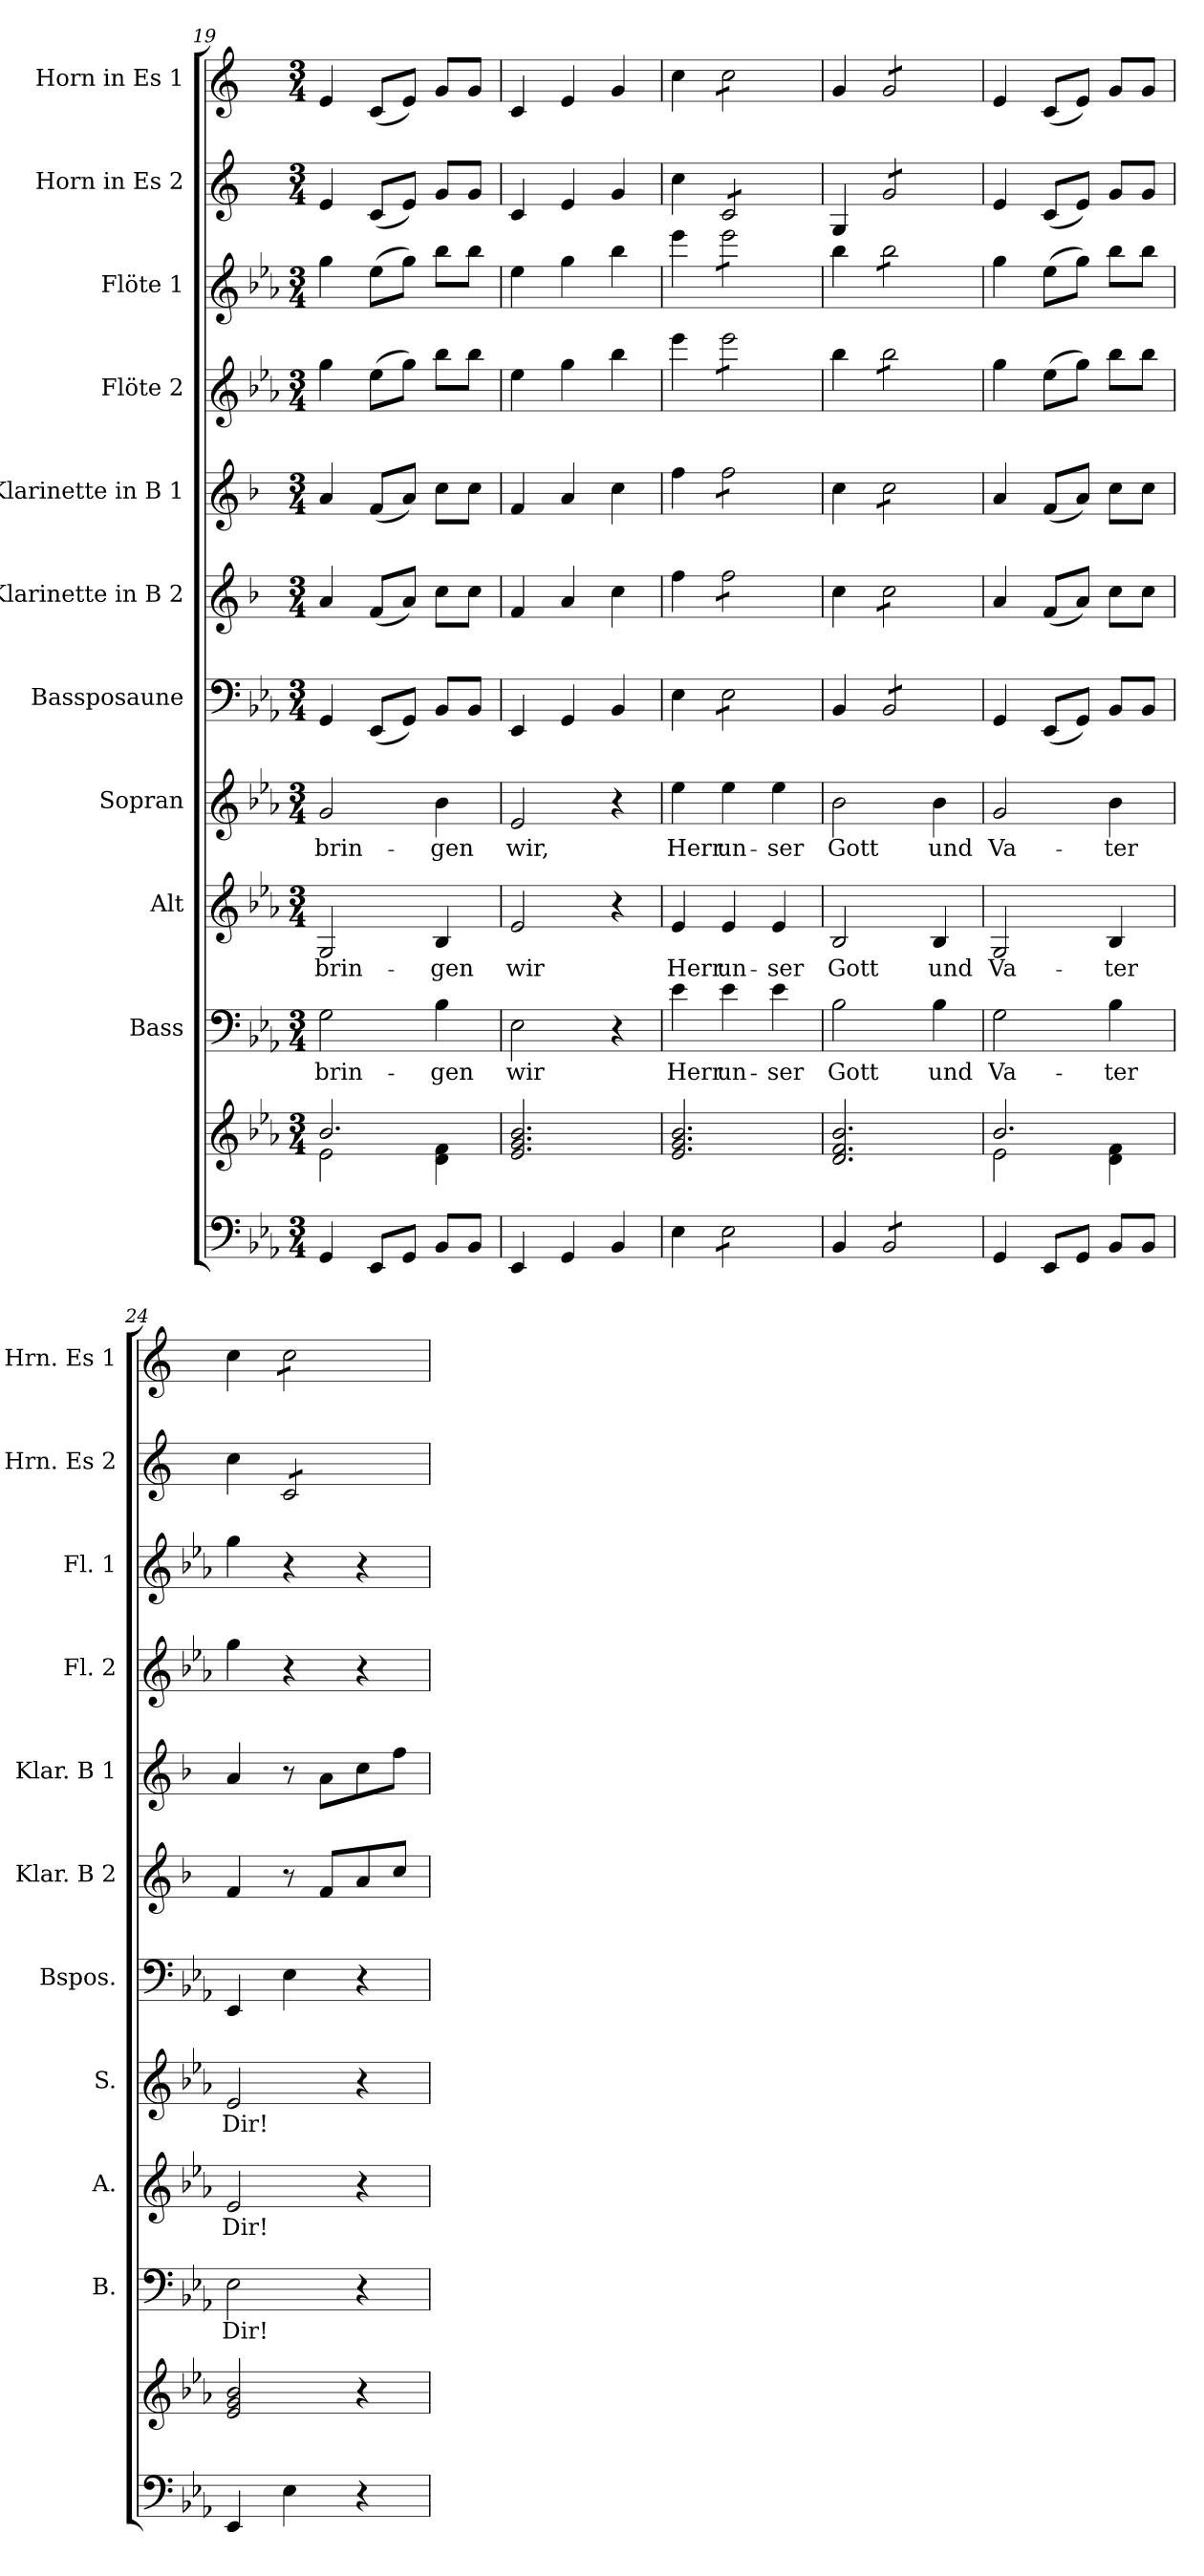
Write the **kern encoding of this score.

**kern	**kern	**kern	**text	**kern	**text	**kern	**text	**kern	**kern	**kern	**kern	**kern	**kern	**kern
*part11	*part11	*part10	*part10	*part9	*part9	*part8	*part8	*part7	*part6	*part5	*part4	*part3	*part2	*part1
*staff12	*staff11	*staff10	*staff10	*staff9	*staff9	*staff8	*staff8	*staff7	*staff6	*staff5	*staff4	*staff3	*staff2	*staff1
*	*	*I"Bass	*	*I"Alt	*	*I"Sopran	*	*I"Bassposaune	*I"Klarinette in B 2	*I"Klarinette in B 1	*I"Flöte 2	*I"Flöte 1	*I"Horn in Es 2	*I"Horn in Es 1
*	*	*I'B.	*	*I'A.	*	*I'S.	*	*I'Bspos.	*I'Klar. B 2	*I'Klar. B 1	*I'Fl. 2	*I'Fl. 1	*I'Hrn. Es 2	*I'Hrn. Es 1
!!LO:PB:g=z
*clefF4	*clefG2	*clefF4	*	*clefG2	*	*clefG2	*	*clefF4	*clefG2	*clefG2	*clefG2	*clefG2	*clefG2	*clefG2
*	*	*	*	*	*	*	*	*	*ITrd1c2	*ITrd1c2	*	*	*ITrd5c9	*ITrd5c9
*k[b-e-a-]	*k[b-e-a-]	*k[b-e-a-]	*	*k[b-e-a-]	*	*k[b-e-a-]	*	*k[b-e-a-]	*k[b-e-a-]	*k[b-e-a-]	*k[b-e-a-]	*k[b-e-a-]	*k[b-e-a-]	*k[b-e-a-]
*E-:	*E-:	*E-:	*	*E-:	*	*E-:	*	*E-:	*E-:	*E-:	*E-:	*E-:	*E-:	*E-:
*M3/4	*M3/4	*M3/4	*	*M3/4	*	*M3/4	*	*M3/4	*M3/4	*M3/4	*M3/4	*M3/4	*M3/4	*M3/4
=19	=19	=19	=19	=19	=19	=19	=19	=19	=19	=19	=19	=19	=19	=19
*	*^	*	*	*	*	*	*	*	*	*	*	*	*	*
!	!	!	!	!LO:LY:b	!	!LO:LY:b	!	!LO:LY:b	!	!	!	!	!	!	!
4GG/	2.b-/	2e-\	2G\	brin-	2G/	brin-	2g/	brin-	4GG/	4g/	4g/	4gg\	4gg\	4G/	4G/
8EE-/L	.	.	.	.	.	.	.	.	(<8EE-/L	(<8e-/L	(<8e-/L	(>8ee-\L	(>8ee-\L	(<8E-/L	(<8E-/L
8GG/J	.	.	.	.	.	.	.	.	8GG/J)	8g/J)	8g/J)	8gg\J)	8gg\J)	8G/J)	8G/J)
!	!	!	!	!LO:LY:b	!	!LO:LY:b	!	!LO:LY:b	!	!	!	!	!	!	!
8BB-/L	.	4d\ 4f\	4B-\	-gen	4B-/	-gen	4b-\	-gen	8BB-/L	8b-\L	8b-\L	8bb-\L	8bb-\L	8B-/L	8B-/L
8BB-/J	.	.	.	.	.	.	.	.	8BB-/J	8b-\J	8b-\J	8bb-\J	8bb-\J	8B-/J	8B-/J
*	*v	*v	*	*	*	*	*	*	*	*	*	*	*	*	*
!!LO:PB:g=z
=20	=20	=20	=20	=20	=20	=20	=20	=20	=20	=20	=20	=20	=20	=20
!	!	!	!LO:LY:b	!	!LO:LY:b	!	!LO:LY:b	!	!	!	!	!	!	!
4EE-/	2.e-/ 2.g/ 2.b-/	2E-\	wir	2e-/	wir	2e-/	wir,	4EE-/	4e-/	4e-/	4ee-\	4ee-\	4E-/	4E-/
4GG/	.	.	.	.	.	.	.	4GG/	4g/	4g/	4gg\	4gg\	4G/	4G/
4BB-/	.	4r	.	4r	.	4r	.	4BB-/	4b-\	4b-\	4bb-\	4bb-\	4B-/	4B-/
!!LO:PB:g=z
=21	=21	=21	=21	=21	=21	=21	=21	=21	=21	=21	=21	=21	=21	=21
!	!	!	!LO:LY:b	!	!LO:LY:b	!	!LO:LY:b	!	!	!	!	!	!	!
4E-\	2.e-/ 2.g/ 2.b-/	4e-\	Herr	4e-/	Herr	4ee-\	Herr	4E-\	4ee-\	4ee-\	4eee-\	4eee-\	4e-\	4e-\
!	!	!	!LO:LY:b	!	!LO:LY:b	!	!LO:LY:b	!	!	!	!	!	!	!
*tremolo	*	*	*	*	*	*	*	*	*	*	*	*	*	*
*	*	*	*	*	*	*	*	*tremolo	*	*	*	*	*	*
*	*	*	*	*	*	*	*	*	*tremolo	*	*	*	*	*
*	*	*	*	*	*	*	*	*	*	*tremolo	*	*	*	*
*	*	*	*	*	*	*	*	*	*	*	*tremolo	*	*	*
*	*	*	*	*	*	*	*	*	*	*	*	*tremolo	*	*
*	*	*	*	*	*	*	*	*	*	*	*	*	*tremolo	*
*	*	*	*	*	*	*	*	*	*	*	*	*	*	*tremolo
8E-\L	.	4e-\	un-	4e-/	un-	4ee-\	un-	8E-\L	8ee-\L	8ee-\L	8eee-\L	8eee-\L	8E-/L	8e-\L
8E-\	.	.	.	.	.	.	.	8E-\	8ee-\	8ee-\	8eee-\	8eee-\	8E-/	8e-\
!	!	!	!LO:LY:b	!	!LO:LY:b	!	!LO:LY:b	!	!	!	!	!	!	!
8E-\	.	4e-\	-ser	4e-/	-ser	4ee-\	-ser	8E-\	8ee-\	8ee-\	8eee-\	8eee-\	8E-/	8e-\
8E-\J	.	.	.	.	.	.	.	8E-\J	8ee-\J	8ee-\J	8eee-\J	8eee-\J	8E-/J	8e-\J
*	*	*	*	*	*	*	*	*	*	*	*	*	*	*Xtremolo
*	*	*	*	*	*	*	*	*	*	*	*	*	*Xtremolo	*
*	*	*	*	*	*	*	*	*	*	*	*	*Xtremolo	*	*
*	*	*	*	*	*	*	*	*	*	*	*Xtremolo	*	*	*
*	*	*	*	*	*	*	*	*	*	*Xtremolo	*	*	*	*
*	*	*	*	*	*	*	*	*	*Xtremolo	*	*	*	*	*
*	*	*	*	*	*	*	*	*Xtremolo	*	*	*	*	*	*
*Xtremolo	*	*	*	*	*	*	*	*	*	*	*	*	*	*
!!LO:PB:g=z
=22	=22	=22	=22	=22	=22	=22	=22	=22	=22	=22	=22	=22	=22	=22
!	!	!	!LO:LY:b	!	!LO:LY:b	!	!LO:LY:b	!	!	!	!	!	!	!
4BB-/	2.d/ 2.f/ 2.b-/	2B-\	Gott	2B-/	Gott	2b-\	Gott	4BB-/	4b-\	4b-\	4bb-\	4bb-\	4BB-/	4B-/
*tremolo	*	*	*	*	*	*	*	*	*	*	*	*	*	*
*	*	*	*	*	*	*	*	*tremolo	*	*	*	*	*	*
*	*	*	*	*	*	*	*	*	*tremolo	*	*	*	*	*
*	*	*	*	*	*	*	*	*	*	*tremolo	*	*	*	*
*	*	*	*	*	*	*	*	*	*	*	*tremolo	*	*	*
*	*	*	*	*	*	*	*	*	*	*	*	*tremolo	*	*
*	*	*	*	*	*	*	*	*	*	*	*	*	*tremolo	*
*	*	*	*	*	*	*	*	*	*	*	*	*	*	*tremolo
8BB-/L	.	.	.	.	.	.	.	8BB-/L	8b-\L	8b-\L	8bb-\L	8bb-\L	8B-/L	8B-/L
8BB-/	.	.	.	.	.	.	.	8BB-/	8b-\	8b-\	8bb-\	8bb-\	8B-/	8B-/
!	!	!	!LO:LY:b	!	!LO:LY:b	!	!LO:LY:b	!	!	!	!	!	!	!
8BB-/	.	4B-\	und	4B-/	und	4b-\	und	8BB-/	8b-\	8b-\	8bb-\	8bb-\	8B-/	8B-/
8BB-/J	.	.	.	.	.	.	.	8BB-/J	8b-\J	8b-\J	8bb-\J	8bb-\J	8B-/J	8B-/J
*	*	*	*	*	*	*	*	*	*	*	*	*	*	*Xtremolo
*	*	*	*	*	*	*	*	*	*	*	*	*	*Xtremolo	*
*	*	*	*	*	*	*	*	*	*	*	*	*Xtremolo	*	*
*	*	*	*	*	*	*	*	*	*	*	*Xtremolo	*	*	*
*	*	*	*	*	*	*	*	*	*	*Xtremolo	*	*	*	*
*	*	*	*	*	*	*	*	*	*Xtremolo	*	*	*	*	*
*	*	*	*	*	*	*	*	*Xtremolo	*	*	*	*	*	*
*Xtremolo	*	*	*	*	*	*	*	*	*	*	*	*	*	*
!!LO:PB:g=z
=23	=23	=23	=23	=23	=23	=23	=23	=23	=23	=23	=23	=23	=23	=23
*	*^	*	*	*	*	*	*	*	*	*	*	*	*	*
!	!	!	!	!LO:LY:b	!	!LO:LY:b	!	!LO:LY:b	!	!	!	!	!	!	!
4GG/	2.b-/	2e-\	2G\	Va-	2G/	Va-	2g/	Va-	4GG/	4g/	4g/	4gg\	4gg\	4G/	4G/
8EE-/L	.	.	.	.	.	.	.	.	(<8EE-/L	(<8e-/L	(<8e-/L	(>8ee-\L	(>8ee-\L	(<8E-/L	(<8E-/L
8GG/J	.	.	.	.	.	.	.	.	8GG/J)	8g/J)	8g/J)	8gg\J)	8gg\J)	8G/J)	8G/J)
!	!	!	!	!LO:LY:b	!	!LO:LY:b	!	!LO:LY:b	!	!	!	!	!	!	!
8BB-/L	.	4d\ 4f\	4B-\	-ter	4B-/	-ter	4b-\	-ter	8BB-/L	8b-\L	8b-\L	8bb-\L	8bb-\L	8B-/L	8B-/L
8BB-/J	.	.	.	.	.	.	.	.	8BB-/J	8b-\J	8b-\J	8bb-\J	8bb-\J	8B-/J	8B-/J
*	*v	*v	*	*	*	*	*	*	*	*	*	*	*	*	*
!!LO:PB:g=z
=24	=24	=24	=24	=24	=24	=24	=24	=24	=24	=24	=24	=24	=24	=24
!	!	!	!LO:LY:b	!	!LO:LY:b	!	!LO:LY:b	!	!	!	!	!	!	!
4EE-/	2e-/ 2g/ 2b-/	2E-\	Dir!	2e-/	Dir!	2e-/	Dir!	4EE-/	4e-/	4g/	4gg\	4gg\	4e-\	4e-\
*	*	*	*	*	*	*	*	*	*	*	*	*	*tremolo	*
*	*	*	*	*	*	*	*	*	*	*	*	*	*	*tremolo
4E-\	.	.	.	.	.	.	.	4E-\	8r	8r	4r	4r	8E-/L	8e-\L
.	.	.	.	.	.	.	.	.	8e-/L	8g\L	.	.	8E-/	8e-\
4r	4r	4r	.	4r	.	4r	.	4r	8g/	8b-\	4r	4r	8E-/	8e-\
.	.	.	.	.	.	.	.	.	8b-/J	8ee-\J	.	.	8E-/J	8e-\J
*	*	*	*	*	*	*	*	*	*	*	*	*	*	*Xtremolo
*	*	*	*	*	*	*	*	*	*	*	*	*	*Xtremolo	*
=	=	=	=	=	=	=	=	=	=	=	=	=	=	=
*-	*-	*-	*-	*-	*-	*-	*-	*-	*-	*-	*-	*-	*-	*-
